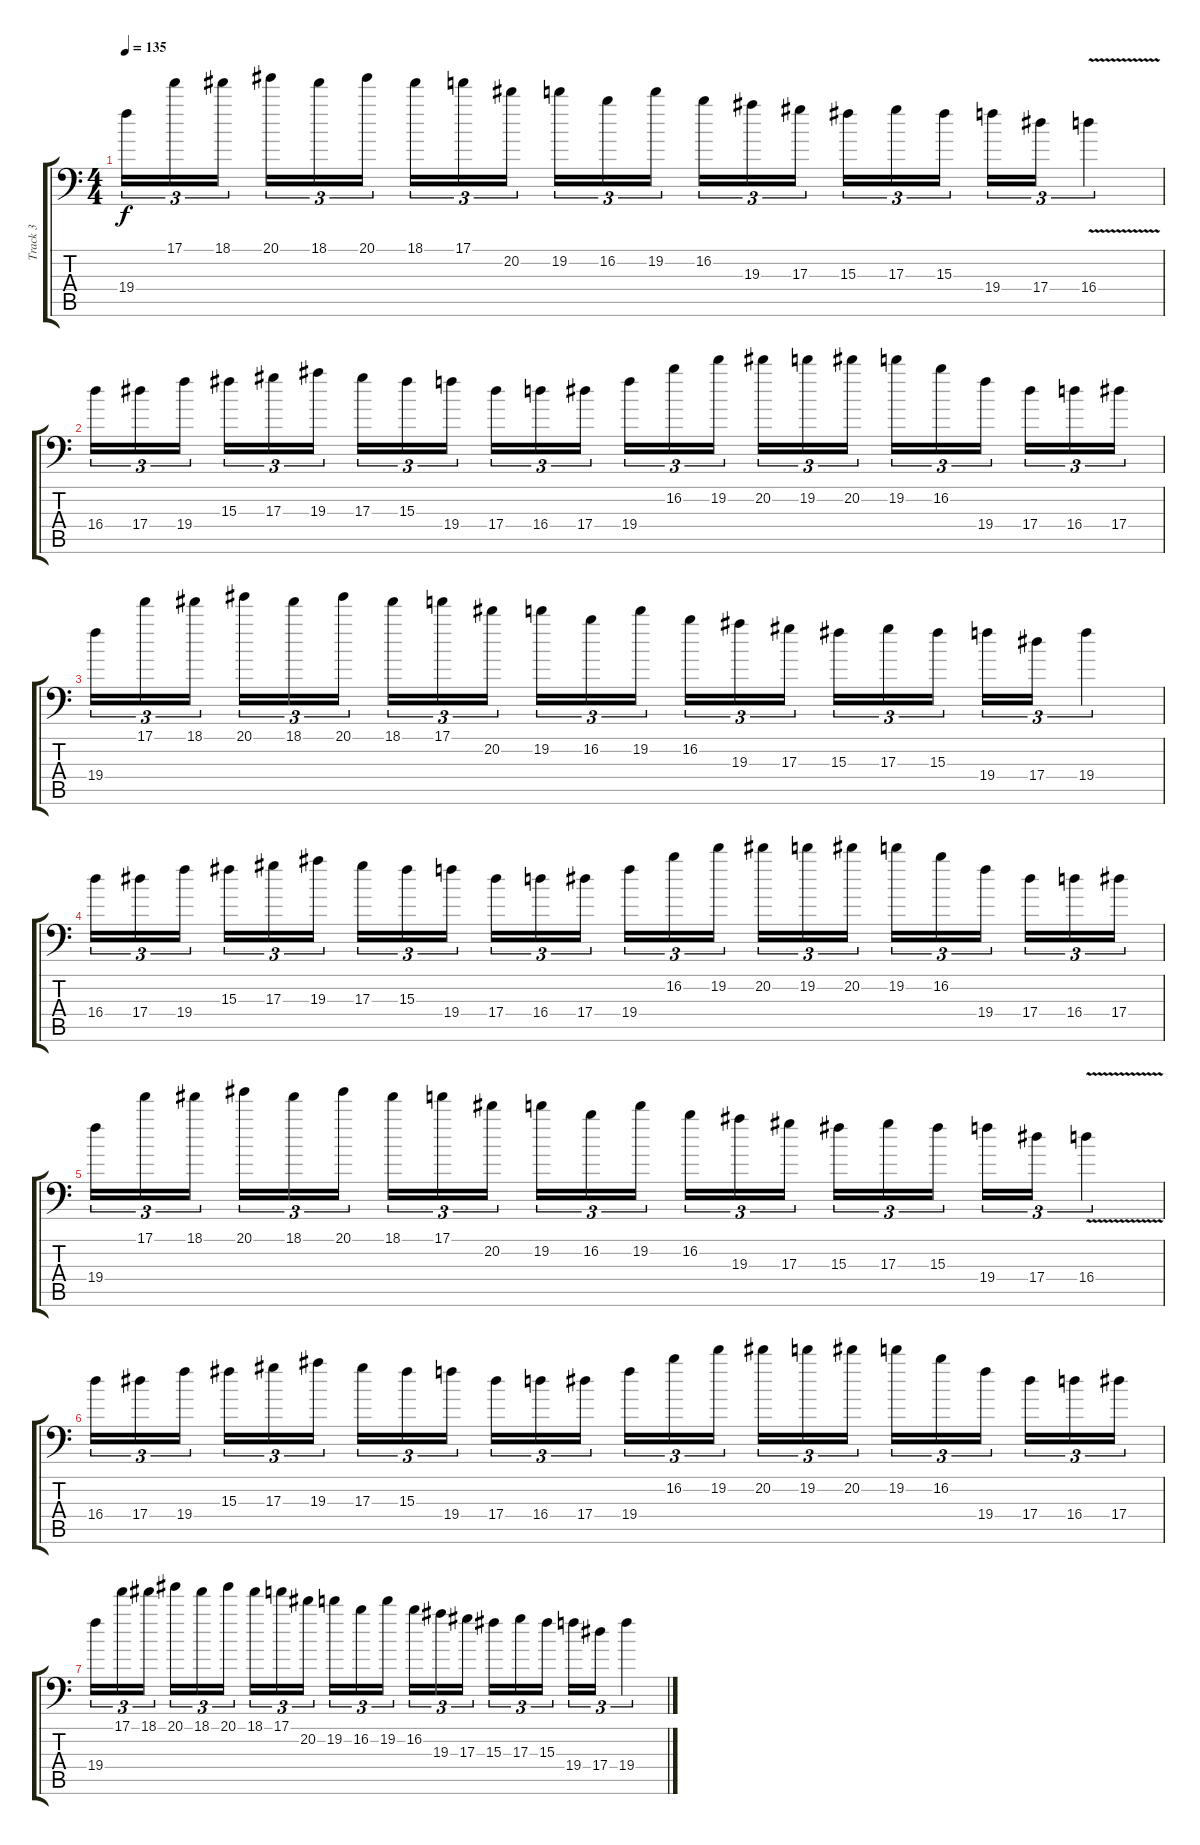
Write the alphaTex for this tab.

\track ("Track 3" "Track 3") {instrument distortionguitar}
\staff {score tabs}
\tuning (C4 G3 Eb3 Bb2 F2 Bb1) {hide}
\ts (4 4)
\tempo 135
\clef f4
\ks c
19.4.16{tu (3 2) dy f} 17.1.16{tu (3 2)} 18.1.16{tu (3 2) beam splitsecondary} 20.1.16{tu (3 2)} 18.1.16{tu (3 2)} 20.1.16{tu (3 2)} 18.1.16{tu (3 2)} 17.1.16{tu (3 2)} 20.2.16{tu (3 2) beam splitsecondary} 19.2.16{tu (3 2)} 16.2.16{tu (3 2)} 19.2.16{tu (3 2)} 16.2.16{tu (3 2)} 19.3.16{tu (3 2)} 17.3.16{tu (3 2) beam splitsecondary} 15.3.16{tu (3 2)} 17.3.16{tu (3 2)} 15.3.16{tu (3 2)} 19.4.16{tu (3 2)} 17.4.16{tu (3 2)} 16.4{v}.4{tu (3 2)} |
16.4.16{tu (3 2)} 17.4.16{tu (3 2)} 19.4.16{tu (3 2) beam splitsecondary} 15.3.16{tu (3 2)} 17.3.16{tu (3 2)} 19.3.16{tu (3 2)} 17.3.16{tu (3 2)} 15.3.16{tu (3 2)} 19.4.16{tu (3 2) beam splitsecondary} 17.4.16{tu (3 2)} 16.4.16{tu (3 2)} 17.4.16{tu (3 2)} 19.4.16{tu (3 2)} 16.2.16{tu (3 2)} 19.2.16{tu (3 2) beam splitsecondary} 20.2.16{tu (3 2)} 19.2.16{tu (3 2)} 20.2.16{tu (3 2)} 19.2.16{tu (3 2)} 16.2.16{tu (3 2)} 19.4.16{tu (3 2) beam splitsecondary} 17.4.16{tu (3 2)} 16.4.16{tu (3 2)} 17.4.16{tu (3 2)} |
19.4.16{tu (3 2)} 17.1.16{tu (3 2)} 18.1.16{tu (3 2) beam splitsecondary} 20.1.16{tu (3 2)} 18.1.16{tu (3 2)} 20.1.16{tu (3 2)} 18.1.16{tu (3 2)} 17.1.16{tu (3 2)} 20.2.16{tu (3 2) beam splitsecondary} 19.2.16{tu (3 2)} 16.2.16{tu (3 2)} 19.2.16{tu (3 2)} 16.2.16{tu (3 2)} 19.3.16{tu (3 2)} 17.3.16{tu (3 2) beam splitsecondary} 15.3.16{tu (3 2)} 17.3.16{tu (3 2)} 15.3.16{tu (3 2)} 19.4.16{tu (3 2)} 17.4.16{tu (3 2)} 19.4.4{tu (3 2)} |
16.4.16{tu (3 2)} 17.4.16{tu (3 2)} 19.4.16{tu (3 2) beam splitsecondary} 15.3.16{tu (3 2)} 17.3.16{tu (3 2)} 19.3.16{tu (3 2)} 17.3.16{tu (3 2)} 15.3.16{tu (3 2)} 19.4.16{tu (3 2) beam splitsecondary} 17.4.16{tu (3 2)} 16.4.16{tu (3 2)} 17.4.16{tu (3 2)} 19.4.16{tu (3 2)} 16.2.16{tu (3 2)} 19.2.16{tu (3 2) beam splitsecondary} 20.2.16{tu (3 2)} 19.2.16{tu (3 2)} 20.2.16{tu (3 2)} 19.2.16{tu (3 2)} 16.2.16{tu (3 2)} 19.4.16{tu (3 2) beam splitsecondary} 17.4.16{tu (3 2)} 16.4.16{tu (3 2)} 17.4.16{tu (3 2)} |
19.4.16{tu (3 2)} 17.1.16{tu (3 2)} 18.1.16{tu (3 2) beam splitsecondary} 20.1.16{tu (3 2)} 18.1.16{tu (3 2)} 20.1.16{tu (3 2)} 18.1.16{tu (3 2)} 17.1.16{tu (3 2)} 20.2.16{tu (3 2) beam splitsecondary} 19.2.16{tu (3 2)} 16.2.16{tu (3 2)} 19.2.16{tu (3 2)} 16.2.16{tu (3 2)} 19.3.16{tu (3 2)} 17.3.16{tu (3 2) beam splitsecondary} 15.3.16{tu (3 2)} 17.3.16{tu (3 2)} 15.3.16{tu (3 2)} 19.4.16{tu (3 2)} 17.4.16{tu (3 2)} 16.4{v}.4{tu (3 2)} |
16.4.16{tu (3 2)} 17.4.16{tu (3 2)} 19.4.16{tu (3 2) beam splitsecondary} 15.3.16{tu (3 2)} 17.3.16{tu (3 2)} 19.3.16{tu (3 2)} 17.3.16{tu (3 2)} 15.3.16{tu (3 2)} 19.4.16{tu (3 2) beam splitsecondary} 17.4.16{tu (3 2)} 16.4.16{tu (3 2)} 17.4.16{tu (3 2)} 19.4.16{tu (3 2)} 16.2.16{tu (3 2)} 19.2.16{tu (3 2) beam splitsecondary} 20.2.16{tu (3 2)} 19.2.16{tu (3 2)} 20.2.16{tu (3 2)} 19.2.16{tu (3 2)} 16.2.16{tu (3 2)} 19.4.16{tu (3 2) beam splitsecondary} 17.4.16{tu (3 2)} 16.4.16{tu (3 2)} 17.4.16{tu (3 2)} |
19.4.16{tu (3 2)} 17.1.16{tu (3 2)} 18.1.16{tu (3 2) beam splitsecondary} 20.1.16{tu (3 2)} 18.1.16{tu (3 2)} 20.1.16{tu (3 2)} 18.1.16{tu (3 2)} 17.1.16{tu (3 2)} 20.2.16{tu (3 2) beam splitsecondary} 19.2.16{tu (3 2)} 16.2.16{tu (3 2)} 19.2.16{tu (3 2)} 16.2.16{tu (3 2)} 19.3.16{tu (3 2)} 17.3.16{tu (3 2) beam splitsecondary} 15.3.16{tu (3 2)} 17.3.16{tu (3 2)} 15.3.16{tu (3 2)} 19.4.16{tu (3 2)} 17.4.16{tu (3 2)} 19.4.4{tu (3 2)}
